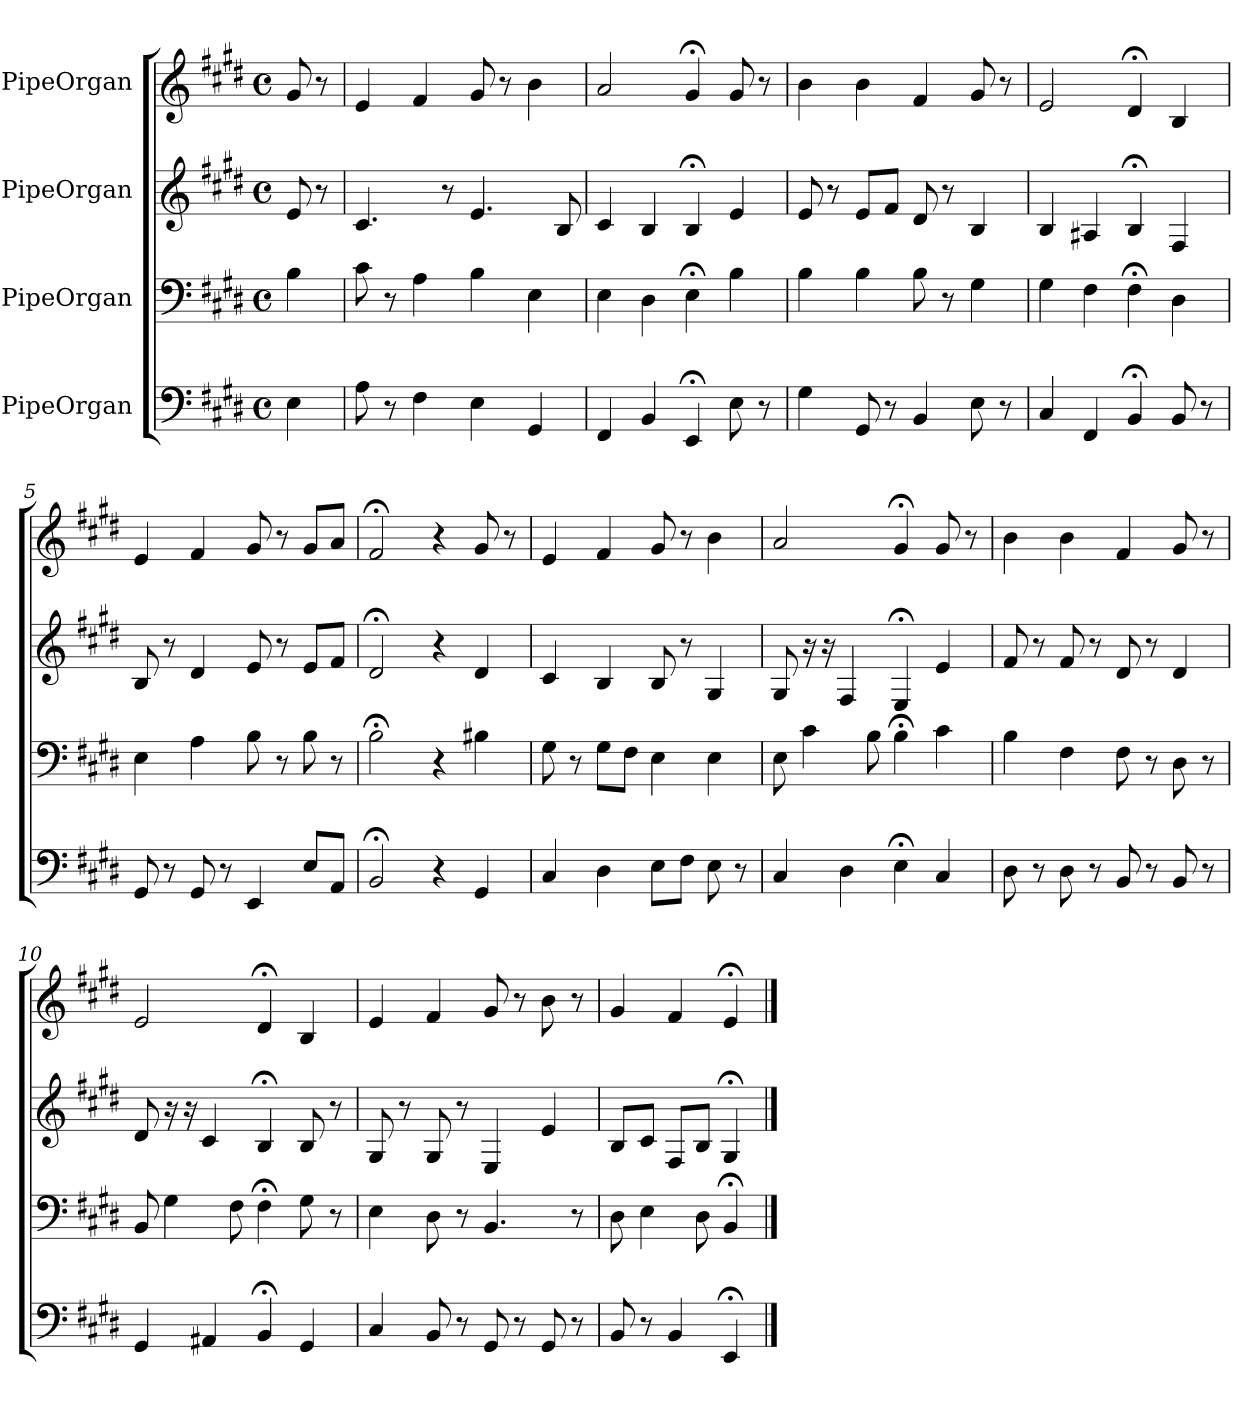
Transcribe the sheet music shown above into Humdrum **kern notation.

**kern	**kern	**kern	**kern
*part4	*part3	*part2	*part1
*staff4	*staff3	*staff2	*staff1
*I"PipeOrgan	*I"PipeOrgan	*I"PipeOrgan	*I"PipeOrgan
*k[f#c#g#d#]	*k[f#c#g#d#]	*k[f#c#g#d#]	*k[f#c#g#d#]
*E:	*E:	*E:	*E:
*M4/4	*M4/4	*M4/4	*M4/4
*met(c)	*met(c)	*met(c)	*met(c)
*MM60	*MM60	*MM60	*MM60
=	=	=	=
4E	4B	8e	8g#
.	.	8r	8r
=1	=1	=1	=1
8A	8c#	4.c#	4e
8r	8r	.	.
4F#	4A	.	4f#
.	.	8r	.
4E	4B	4.e	8g#
.	.	.	8r
4GG#	4E	.	4b
.	.	8B	.
=2	=2	=2	=2
4FF#	4E	4c#	2a
4BB	4D#	4B	.
4EE;<	4E;<	4B;<	4g#;<
8E	4B	4e	8g#
8r	.	.	8r
=3	=3	=3	=3
4G#	4B	8e	4b
.	.	8r	.
8GG#	4B	8eL	4b
8r	.	8f#J	.
4BB	8B	8d#	4f#
.	8r	8r	.
8E	4G#	4B	8g#
8r	.	.	8r
=4	=4	=4	=4
4C#	4G#	4B	2e
4FF#	4F#	4A#X	.
4BB;<	4F#;<	4B;<	4d#;<
8BB	4D#	4F#	4B
8r	.	.	.
=5	=5	=5	=5
8GG#	4E	8B	4e
8r	.	8r	.
8GG#	4A	4d#	4f#
8r	.	.	.
4EE	8B	8e	8g#
.	8r	8r	8r
8EL	8B	8eL	8g#L
8AAJ	8r	8f#J	8aJ
=6	=6	=6	=6
2BB;<	2B;<	2d#;<	2f#;<
4r	4r	4r	4r
4GG#	4B#X	4d#	8g#
.	.	.	8r
=7	=7	=7	=7
4C#	8G#	4c#	4e
.	8r	.	.
4D#	8G#L	4B	4f#
.	8F#J	.	.
8EL	4E	8B	8g#
8F#J	.	8r	8r
8E	4E	4G#	4b
8r	.	.	.
=8	=8	=8	=8
4C#	8E	8G#	2a
.	4c#	16r	.
.	.	16r	.
4D#	.	4F#	.
.	8B	.	.
4E;<	4B;<	4E;<	4g#;<
4C#	4c#	4e	8g#
.	.	.	8r
=9	=9	=9	=9
8D#	4B	8f#	4b
8r	.	8r	.
8D#	4F#	8f#	4b
8r	.	8r	.
8BB	8F#	8d#	4f#
8r	8r	8r	.
8BB	8D#	4d#	8g#
8r	8r	.	8r
=10	=10	=10	=10
4GG#	8BB	8d#	2e
.	4G#	16r	.
.	.	16r	.
4AA#X	.	4c#	.
.	8F#	.	.
4BB;<	4F#;<	4B;<	4d#;<
4GG#	8G#	8B	4B
.	8r	8r	.
=11	=11	=11	=11
4C#	4E	8G#	4e
.	.	8r	.
8BB	8D#	8G#	4f#
8r	8r	8r	.
8GG#	4.BB	4E	8g#
8r	.	.	8r
8GG#	.	4e	8b
8r	8r	.	8r
=12	=12	=12	=12
8BB	8D#	8BL	4g#
8r	4E	8c#J	.
4BB	.	8F#L	4f#
.	8D#	8BJ	.
4EE;<	4BB;<	4G#;<	4e;<
==	==	==	==
*-	*-	*-	*-
